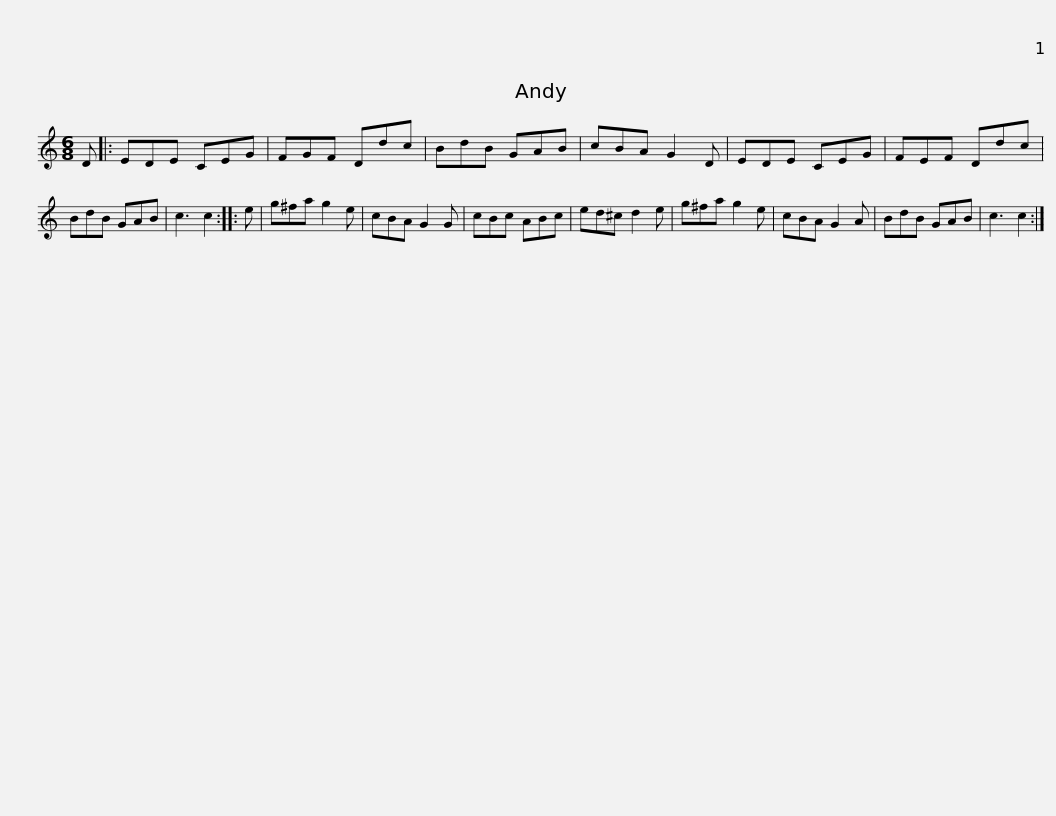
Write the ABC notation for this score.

X:1
L:1/8
M:6/8
I:linebreak $
K:C
V:1 treble
V:1
 D |: EDE CEG | FGF Ddc | BdB GAB | cBA G2 D | %5
 EDE CEG | FEF Ddc | BdB GAB |$ c3 c2 :: e | %10
 g^fa g2 e | cBA G2 G | cBc ABc | ed^c d2 e | g^fa g2 e | %15
 cBA G2 A | BdB GAB |$ c3 c2 :| %18
